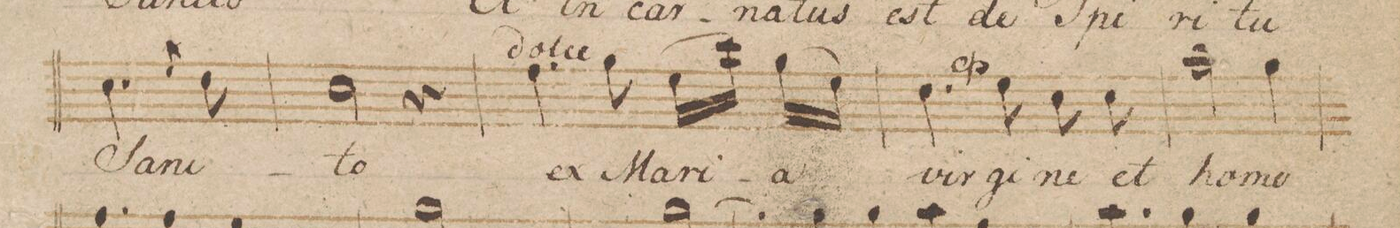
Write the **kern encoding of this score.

**kern	**text	**dynam
*I"Canto.	*	*
*clefC1	*	*
*k[b-e-a-d-]	*	*
*met(c|)	*	*
*M3/4	*	*
4.a-\	Sanc-	.
8qcc/	.	.
8b-\	.	.
=84	=84	=84
2a-\	-to	.
4r	.	.
=85	=85	=85
4.dd-\	ex	.
8ee-\	Ma-	.
(16cc\LL	-ri-	.
16aa-\JJ)	.	.
(16ee-\LL	-a	.
16cc\JJ)	.	.
=86	=86	=86
4.b-\$SS	vir-	.
8cc\	-gi-	.
8a-\	-ne	.
8a-\	et	.
=87	=87	=87
2ff\	ho-	.
4ee-\	-mo	.
=88	=88	=88
*-	*-	*-
